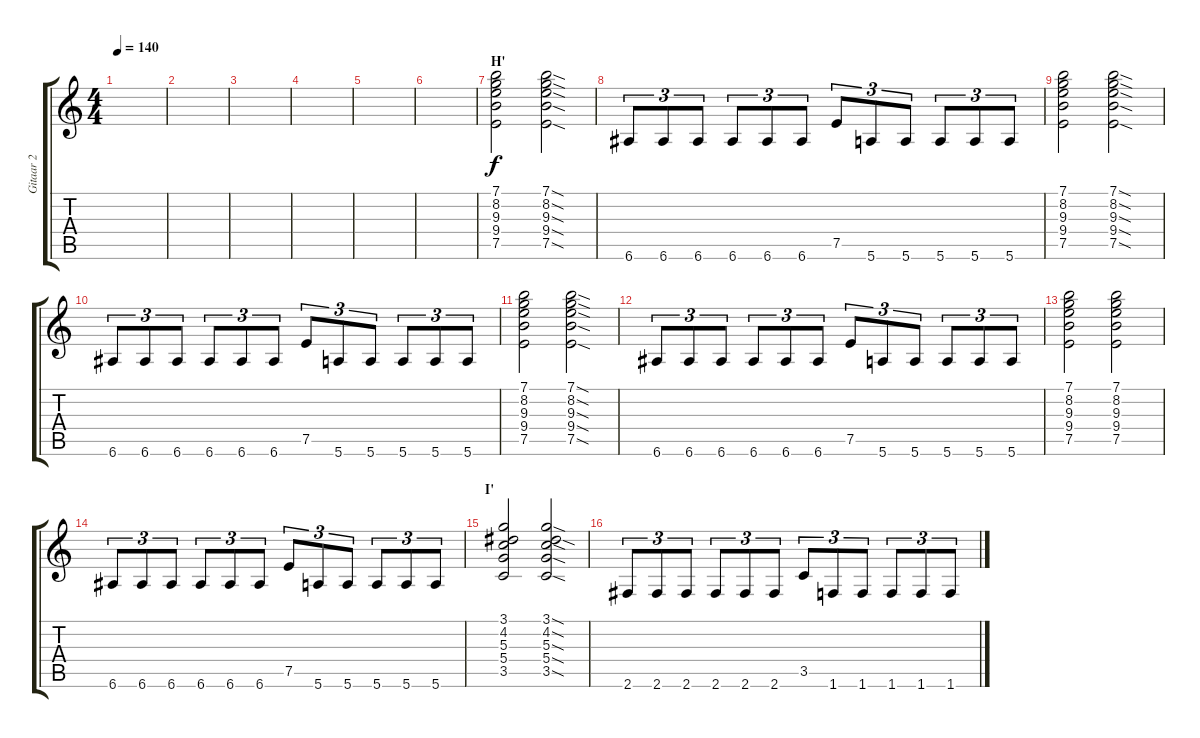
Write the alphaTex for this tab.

\track ("Gitaar 2" "Gitaar 2") {instrument overdrivenguitar}
\staff {score tabs}
\tuning (E4 B3 G3 D3 A2 E2) {hide}
\ts (4 4)
\tempo 140
\clef g2
\ks c
|
|
|
|
|
|
\section ("" "H'")
(7.1 8.2 9.3 9.4 7.5).2 (7.1{sod} 8.2{sod} 9.3{sod} 9.4{sod} 7.5{sod}).2 |
6.6.8{tu (3 2)} 6.6.8{tu (3 2)} 6.6.8{tu (3 2)} 6.6.8{tu (3 2)} 6.6.8{tu (3 2)} 6.6.8{tu (3 2)} 7.5.8{tu (3 2)} 5.6.8{tu (3 2)} 5.6.8{tu (3 2)} 5.6.8{tu (3 2)} 5.6.8{tu (3 2)} 5.6.8{tu (3 2)} |
(7.1 8.2 9.3 9.4 7.5).2 (7.1{sod} 8.2{sod} 9.3{sod} 9.4{sod} 7.5{sod}).2 |
6.6.8{tu (3 2)} 6.6.8{tu (3 2)} 6.6.8{tu (3 2)} 6.6.8{tu (3 2)} 6.6.8{tu (3 2)} 6.6.8{tu (3 2)} 7.5.8{tu (3 2)} 5.6.8{tu (3 2)} 5.6.8{tu (3 2)} 5.6.8{tu (3 2)} 5.6.8{tu (3 2)} 5.6.8{tu (3 2)} |
(7.1 8.2 9.3 9.4 7.5).2 (7.1{sod} 8.2{sod} 9.3{sod} 9.4{sod} 7.5{sod}).2 |
6.6.8{tu (3 2)} 6.6.8{tu (3 2)} 6.6.8{tu (3 2)} 6.6.8{tu (3 2)} 6.6.8{tu (3 2)} 6.6.8{tu (3 2)} 7.5.8{tu (3 2)} 5.6.8{tu (3 2)} 5.6.8{tu (3 2)} 5.6.8{tu (3 2)} 5.6.8{tu (3 2)} 5.6.8{tu (3 2)} |
(7.1 8.2 9.3 9.4 7.5).2 (7.1 8.2 9.3 9.4 7.5).2 |
6.6.8{tu (3 2)} 6.6.8{tu (3 2)} 6.6.8{tu (3 2)} 6.6.8{tu (3 2)} 6.6.8{tu (3 2)} 6.6.8{tu (3 2)} 7.5.8{tu (3 2)} 5.6.8{tu (3 2)} 5.6.8{tu (3 2)} 5.6.8{tu (3 2)} 5.6.8{tu (3 2)} 5.6.8{tu (3 2)} |
\section ("" "I'")
(3.1 4.2 5.3 5.4 3.5).2 (3.1{sod} 4.2{sod} 5.3{sod} 5.4{sod} 3.5{sod}).2 |
2.6.8{tu (3 2)} 2.6.8{tu (3 2)} 2.6.8{tu (3 2)} 2.6.8{tu (3 2)} 2.6.8{tu (3 2)} 2.6.8{tu (3 2)} 3.5.8{tu (3 2)} 1.6.8{tu (3 2)} 1.6.8{tu (3 2)} 1.6.8{tu (3 2)} 1.6.8{tu (3 2)} 1.6.8{tu (3 2)}
